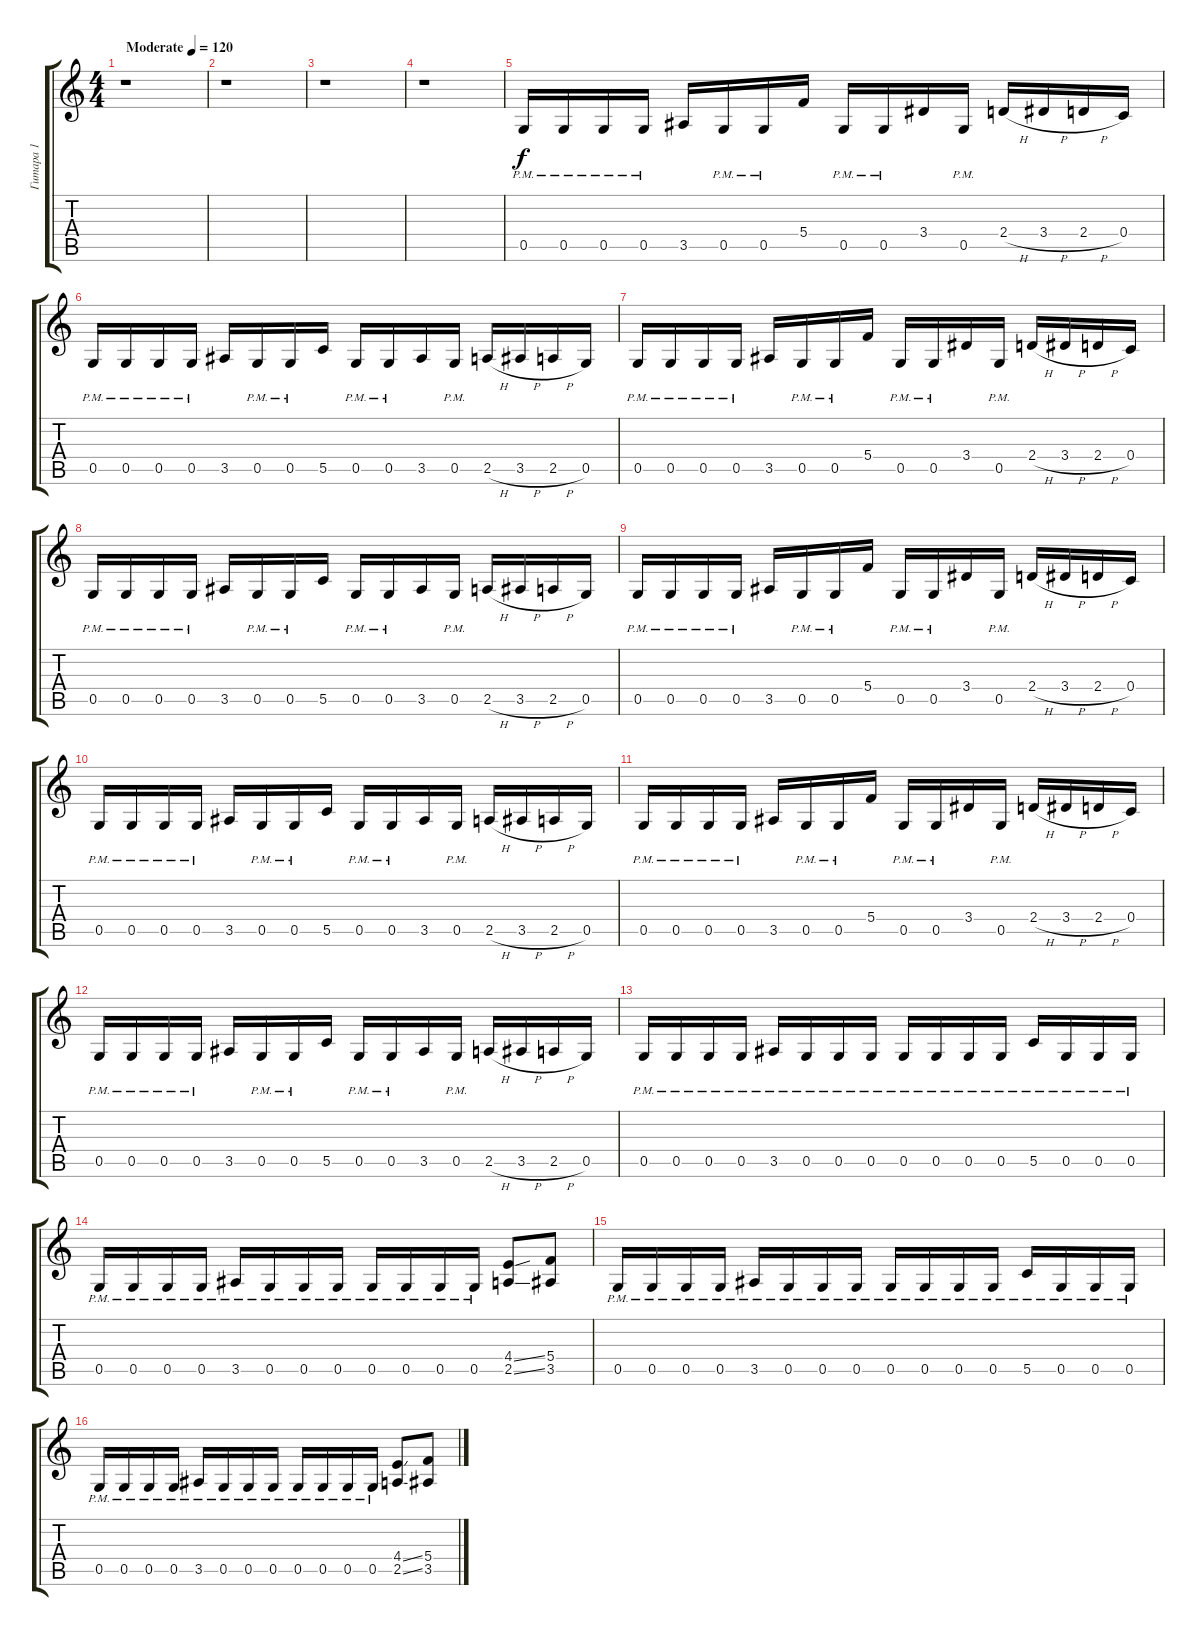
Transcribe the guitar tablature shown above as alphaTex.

\track ("Гитара 1" "Гитара 1") {instrument overdrivenguitar}
\staff {score tabs}
\tuning (D4 A3 F3 C3 G2 D2) {hide}
\ts (4 4)
\tempo (120 "Moderate")
\clef g2
\ks c
r.1{dy f instrument overdrivenguitar} |
r.1 |
r.1 |
r.1 |
0.5{pm}.16 0.5{pm}.16 0.5{pm}.16 0.5{pm}.16 3.5.16 0.5{pm}.16 0.5{pm}.16 5.4.16 0.5{pm}.16 0.5{pm}.16 3.4.16 0.5{pm}.16 2.4{h}.16 3.4{h}.16 2.4{h}.16 0.4.16 |
0.5{pm}.16 0.5{pm}.16 0.5{pm}.16 0.5{pm}.16 3.5.16 0.5{pm}.16 0.5{pm}.16 5.5.16 0.5{pm}.16 0.5{pm}.16 3.5.16 0.5{pm}.16 2.5{h}.16 3.5{h}.16 2.5{h}.16 0.5.16 |
0.5{pm}.16 0.5{pm}.16 0.5{pm}.16 0.5{pm}.16 3.5.16 0.5{pm}.16 0.5{pm}.16 5.4.16 0.5{pm}.16 0.5{pm}.16 3.4.16 0.5{pm}.16 2.4{h}.16 3.4{h}.16 2.4{h}.16 0.4.16 |
0.5{pm}.16 0.5{pm}.16 0.5{pm}.16 0.5{pm}.16 3.5.16 0.5{pm}.16 0.5{pm}.16 5.5.16 0.5{pm}.16 0.5{pm}.16 3.5.16 0.5{pm}.16 2.5{h}.16 3.5{h}.16 2.5{h}.16 0.5.16 |
0.5{pm}.16 0.5{pm}.16 0.5{pm}.16 0.5{pm}.16 3.5.16 0.5{pm}.16 0.5{pm}.16 5.4.16 0.5{pm}.16 0.5{pm}.16 3.4.16 0.5{pm}.16 2.4{h}.16 3.4{h}.16 2.4{h}.16 0.4.16 |
0.5{pm}.16 0.5{pm}.16 0.5{pm}.16 0.5{pm}.16 3.5.16 0.5{pm}.16 0.5{pm}.16 5.5.16 0.5{pm}.16 0.5{pm}.16 3.5.16 0.5{pm}.16 2.5{h}.16 3.5{h}.16 2.5{h}.16 0.5.16 |
0.5{pm}.16 0.5{pm}.16 0.5{pm}.16 0.5{pm}.16 3.5.16 0.5{pm}.16 0.5{pm}.16 5.4.16 0.5{pm}.16 0.5{pm}.16 3.4.16 0.5{pm}.16 2.4{h}.16 3.4{h}.16 2.4{h}.16 0.4.16 |
0.5{pm}.16 0.5{pm}.16 0.5{pm}.16 0.5{pm}.16 3.5.16 0.5{pm}.16 0.5{pm}.16 5.5.16 0.5{pm}.16 0.5{pm}.16 3.5.16 0.5{pm}.16 2.5{h}.16 3.5{h}.16 2.5{h}.16 0.5.16 |
0.5{pm}.16 0.5{pm}.16 0.5{pm}.16 0.5{pm}.16 3.5{pm}.16 0.5{pm}.16 0.5{pm}.16 0.5{pm}.16 0.5{pm}.16 0.5{pm}.16 0.5{pm}.16 0.5{pm}.16 5.5{pm}.16 0.5{pm}.16 0.5{pm}.16 0.5{pm}.16 |
0.5{pm}.16 0.5{pm}.16 0.5{pm}.16 0.5{pm}.16 3.5{pm}.16 0.5{pm}.16 0.5{pm}.16 0.5{pm}.16 0.5{pm}.16 0.5{pm}.16 0.5{pm}.16 0.5{pm}.16 (4.4{ss} 2.5{ss}).8 (5.4 3.5).8 |
0.5{pm}.16 0.5{pm}.16 0.5{pm}.16 0.5{pm}.16 3.5{pm}.16 0.5{pm}.16 0.5{pm}.16 0.5{pm}.16 0.5{pm}.16 0.5{pm}.16 0.5{pm}.16 0.5{pm}.16 5.5{pm}.16 0.5{pm}.16 0.5{pm}.16 0.5{pm}.16 |
0.5{pm}.16 0.5{pm}.16 0.5{pm}.16 0.5{pm}.16 3.5{pm}.16 0.5{pm}.16 0.5{pm}.16 0.5{pm}.16 0.5{pm}.16 0.5{pm}.16 0.5{pm}.16 0.5{pm}.16 (4.4{ss} 2.5{ss}).8 (5.4 3.5).8
